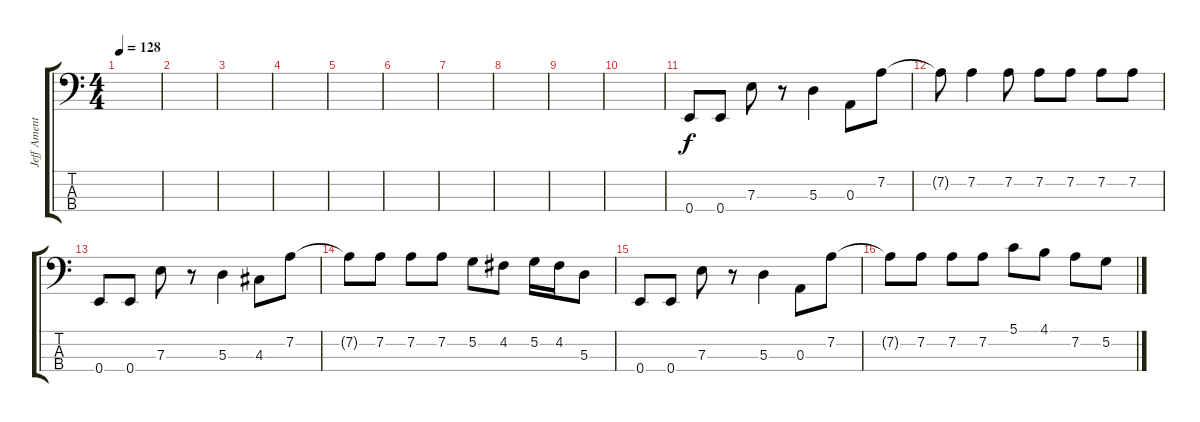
\track ("Jeff Ament Bass" "Jeff Ament") {instrument electricbassfinger}
\staff {score tabs}
\tuning (G2 D2 A1 E1) {hide}
\ts (4 4)
\tempo 128
\clef f4
\ks c
|
|
|
|
|
|
|
|
|
|
0.4.8 0.4.8 7.3.8 r.8 5.3.4 0.3.8 7.2.8 |
7.2{t}.8 7.2.4 7.2.8 7.2.8 7.2.8 7.2.8 7.2.8 |
0.4.8 0.4.8 7.3.8 r.8 5.3.4 4.3.8 7.2.8 |
7.2{t}.8 7.2.8 7.2.8 7.2.8 5.2.8 4.2.8 5.2.16 4.2.16 5.3.8 |
0.4.8 0.4.8 7.3.8 r.8 5.3.4 0.3.8 7.2.8 |
7.2{t}.8 7.2.8 7.2.8 7.2.8 5.1.8 4.1.8 7.2.8 5.2.8
